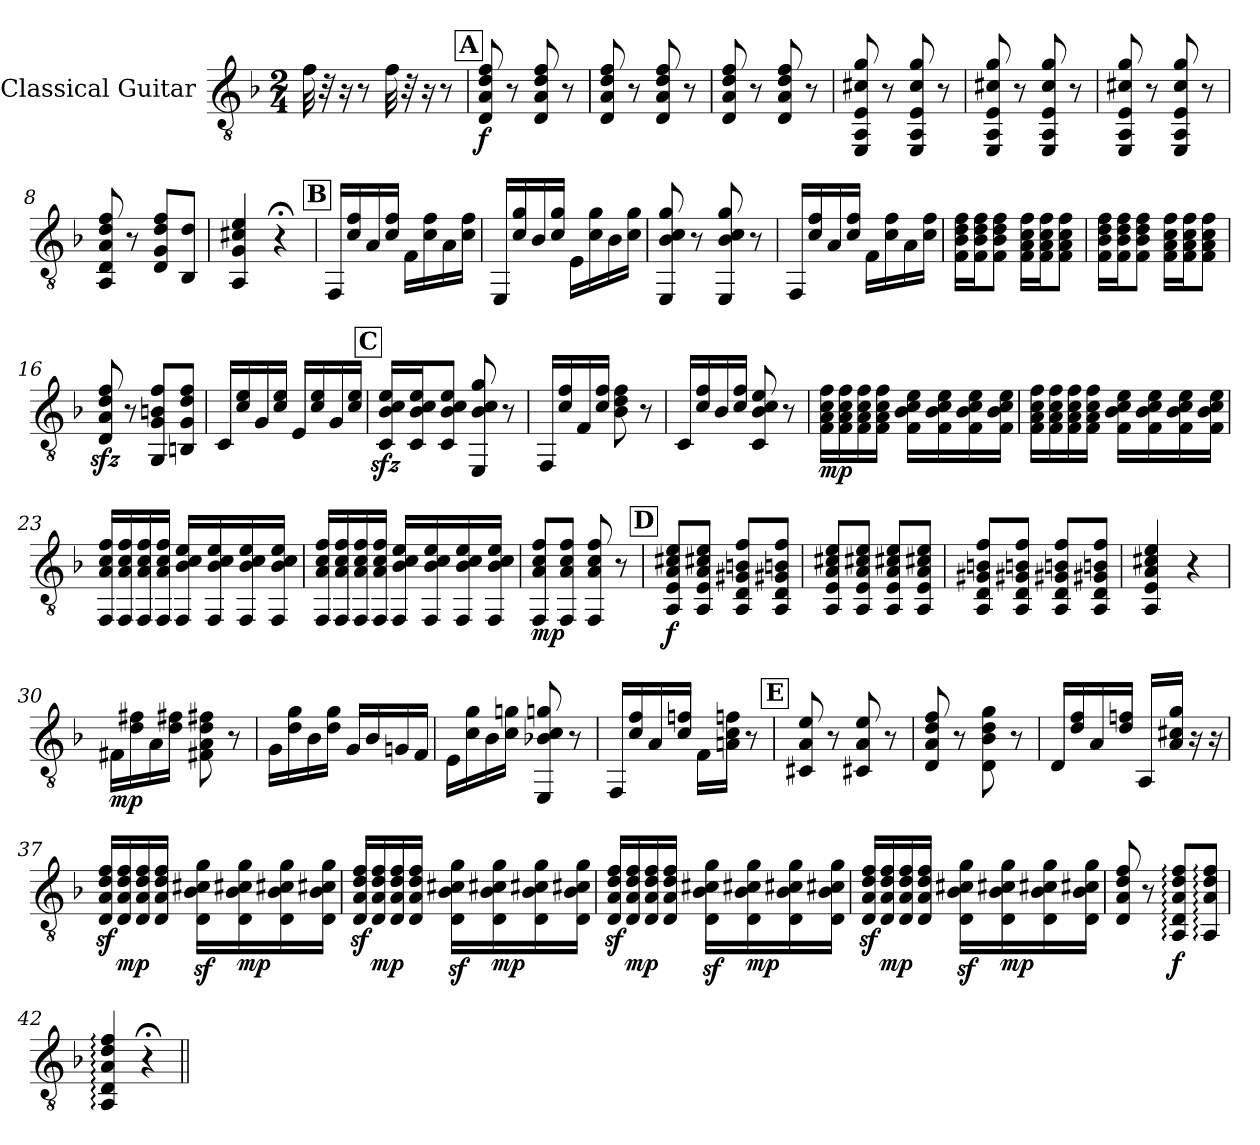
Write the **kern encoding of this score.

**kern	**dynam
*part1	*part1
*staff1	*staff1
*I"Classical Guitar	*
*I'Guit.	*
*clefGv2	*
*k[b-]	*
*M2/4	*
*MM31	*
=1	=1
32f\	.
32r	.
16r	.
8r	.
32f\	.
32r	.
16r	.
8r	.
!!LO:REH:place=s1:a:B:fs=14:t=A
=2	=2
!	!LO:DY:b
8D/ 8A/ 8d/ 8f/	f
8r	.
8D/ 8A/ 8d/ 8f/	.
8r	.
=3	=3
8D/ 8A/ 8d/ 8f/	.
8r	.
8D/ 8A/ 8d/ 8f/	.
8r	.
=4	=4
8D/ 8A/ 8d/ 8f/	.
8r	.
8D/ 8A/ 8d/ 8f/	.
8r	.
=5	=5
8EE/ 8AA/ 8E/ 8c#X/ 8g/	.
8r	.
8EE/ 8AA/ 8E/ 8c#/ 8g/	.
8r	.
=6	=6
8EE/ 8AA/ 8E/ 8c#X/ 8g/	.
8r	.
8EE/ 8AA/ 8E/ 8c#/ 8g/	.
8r	.
=7	=7
8EE/ 8AA/ 8E/ 8c#X/ 8g/	.
8r	.
8EE/ 8AA/ 8E/ 8c#/ 8g/	.
8r	.
!!LO:LB:g=z
=8	=8
8AA/ 8D/ 8A/ 8d/ 8f/	.
8r	.
8D/ 8G/ 8d/ 8f/L	.
8BB-/ 8d/J	.
=9	=9
4AA/ 4G/ 4c#X/ 4e/	.
4r;<	.
!!LO:REH:place=s1:a:B:fs=14:t=B
=10	=10
16FF/LL	.
16c/ 16f/	.
16A/	.
16c/ 16f/JJ	.
16F\LL	.
16c\ 16f\	.
16A\	.
16c\ 16f\JJ	.
=11	=11
16EE/LL	.
16c/ 16g/	.
16B-/	.
16c/ 16g/JJ	.
16E\LL	.
16c\ 16g\	.
16B-\	.
16c\ 16g\JJ	.
=12	=12
8EE/ 8B-/ 8c/ 8g/	.
8r	.
8EE/ 8B-/ 8c/ 8g/	.
8r	.
=13	=13
16FF/LL	.
16c/ 16f/	.
16A/	.
16c/ 16f/JJ	.
16F\LL	.
16c\ 16f\	.
16A\	.
16c\ 16f\JJ	.
=14	=14
16F\ 16B-\ 16d\ 16f\LL	.
16F\ 16B-\ 16d\ 16f\J	.
8F\ 8B-\ 8d\ 8f\J	.
16F\ 16A\ 16c\ 16f\LL	.
16F\ 16A\ 16c\ 16f\J	.
8F\ 8A\ 8c\ 8f\J	.
!!LO:LB:g=z
=15	=15
16F\ 16B-\ 16d\ 16f\LL	.
16F\ 16B-\ 16d\ 16f\J	.
8F\ 8B-\ 8d\ 8f\J	.
16F\ 16A\ 16c\ 16f\LL	.
16F\ 16A\ 16c\ 16f\J	.
8F\ 8A\ 8c\ 8f\J	.
=16	=16
8D/zz< 8A/zz< 8d/zz< 8f/zz<	.
8r	.
8GG/ 8G/ 8Bn/ 8f/L	.
8BBn/ 8G/ 8d/ 8f/J	.
=17	=17
16C/LL	.
16c/ 16e/	.
16G/	.
16c/ 16e/JJ	.
16E/LL	.
16c/ 16e/	.
16G/	.
16c/ 16e/JJ	.
!!LO:REH:place=s1:a:B:fs=14:t=C
=18	=18
16C/zz< 16B-/zz< 16c/zz< 16e/zz<LL	.
16C/ 16B-/ 16c/ 16e/J	.
8C/ 8B-/ 8c/ 8e/J	.
8EE/ 8B-/ 8c/ 8g/	.
8r	.
=19	=19
16FF/LL	.
16c/ 16f/	.
16F/	.
16c/ 16f/JJ	.
8B-\ 8d\ 8f\	.
8r	.
=20	=20
16C/LL	.
16c/ 16f/	.
16B-/	.
16c/ 16f/JJ	.
8C/ 8B-/ 8c/ 8e/	.
8r	.
!!LO:LB:g=z
=21	=21
!	!LO:DY:b
16F\ 16A\ 16c\ 16f\LL	mp
16F\ 16A\ 16c\ 16f\	.
16F\ 16A\ 16c\ 16f\	.
16F\ 16A\ 16c\ 16f\JJ	.
16F\ 16B-\ 16c\ 16e\LL	.
16F\ 16B-\ 16c\ 16e\	.
16F\ 16B-\ 16c\ 16e\	.
16F\ 16B-\ 16c\ 16e\JJ	.
=22	=22
16F\ 16A\ 16c\ 16f\LL	.
16F\ 16A\ 16c\ 16f\	.
16F\ 16A\ 16c\ 16f\	.
16F\ 16A\ 16c\ 16f\JJ	.
16F\ 16B-\ 16c\ 16e\LL	.
16F\ 16B-\ 16c\ 16e\	.
16F\ 16B-\ 16c\ 16e\	.
16F\ 16B-\ 16c\ 16e\JJ	.
=23	=23
16FF/ 16A/ 16c/ 16f/LL	.
16FF/ 16A/ 16c/ 16f/	.
16FF/ 16A/ 16c/ 16f/	.
16FF/ 16A/ 16c/ 16f/JJ	.
16FF/ 16B-/ 16c/ 16e/LL	.
16FF/ 16B-/ 16c/ 16e/	.
16FF/ 16B-/ 16c/ 16e/	.
16FF/ 16B-/ 16c/ 16e/JJ	.
!!LO:LB:g=z
=24	=24
16FF/ 16A/ 16c/ 16f/LL	.
16FF/ 16A/ 16c/ 16f/	.
16FF/ 16A/ 16c/ 16f/	.
16FF/ 16A/ 16c/ 16f/JJ	.
16FF/ 16B-/ 16c/ 16e/LL	.
16FF/ 16B-/ 16c/ 16e/	.
16FF/ 16B-/ 16c/ 16e/	.
16FF/ 16B-/ 16c/ 16e/JJ	.
=25	=25
!	!LO:DY:b
8FF/ 8A/ 8c/ 8f/L	mp
8FF/ 8A/ 8c/ 8f/J	.
8FF/ 8A/ 8c/ 8f/	.
8r	.
!!LO:REH:place=s1:a:B:fs=14:t=D
=26	=26
!	!LO:DY:b
8AA/ 8E/ 8A/ 8c#X/ 8e/L	f
8AA/ 8E/ 8A/ 8c#X/ 8e/J	.
8AA/ 8D/ 8G#X/ 8Bn/ 8f/L	.
8AA/ 8D/ 8G#X/ 8Bn/ 8f/J	.
=27	=27
8AA/ 8E/ 8A/ 8c#X/ 8e/L	.
8AA/ 8E/ 8A/ 8c#X/ 8e/J	.
8AA/ 8E/ 8A/ 8c#X/ 8e/L	.
8AA/ 8E/ 8A/ 8c#X/ 8e/J	.
=28	=28
8AA/ 8D/ 8G#X/ 8Bn/ 8f/L	.
8AA/ 8D/ 8G#X/ 8Bn/ 8f/J	.
8AA/ 8D/ 8G#X/ 8Bn/ 8f/L	.
8AA/ 8D/ 8G#X/ 8Bn/ 8f/J	.
!!LO:LB:g=z
=29	=29
4AA/ 4E/ 4A/ 4c#X/ 4e/	.
4r	.
=30	=30
!	!LO:DY:b
16F#X\LL	mp
16d\ 16f#X\	.
16A\	.
16d\ 16f#X\JJ	.
8F#X\ 8A\ 8d\ 8f#X\	.
8r	.
=31	=31
16G\LL	.
16d\ 16g\	.
16B-\	.
16d\ 16g\JJ	.
16G/LL	.
16B-/	.
16Gn/	.
16F/JJ	.
=32	=32
16E\LL	.
16c\ 16g\	.
16B-\	.
16c\ 16gn\JJ	.
8EE/ 8B-X/ 8c/ 8gn/	.
8r	.
=33	=33
16FF/LL	.
16c/ 16f/	.
16A/	.
16c/ 16fn/JJ	.
16F\LL	.
16An\ 16c\ 16fn\JJ	.
8r	.
!!LO:REH:place=s1:a:B:fs=14:t=E
=34	=34
8C#X/ 8A/ 8e/	.
8r	.
8C#X/ 8A/ 8e/	.
8r	.
=35	=35
8D/ 8A/ 8d/ 8f/	.
8r	.
8D\ 8B-\ 8d\ 8g\	.
8r	.
!!LO:LB:g=z
=36	=36
16D/LL	.
16d/ 16f/	.
16A/	.
16d/ 16fn/JJ	.
16AA/LL	.
16A/ 16c#X/ 16g/JJ	.
16r	.
16r	.
=37	=37
16D/z< 16A/z< 16d/z< 16f/z<LL	.
!	!LO:DY:b
16D/ 16A/ 16d/ 16f/	mp
16D/ 16A/ 16d/ 16f/	.
16D/ 16A/ 16d/ 16f/JJ	.
16D\z< 16B-\z< 16c#X\z< 16g\z<LL	.
!	!LO:DY:b
16D\ 16B-\ 16c#X\ 16g\	mp
16D\ 16B-\ 16c#X\ 16g\	.
16D\ 16B-\ 16c#X\ 16g\JJ	.
=38	=38
16D/z< 16A/z< 16d/z< 16f/z<LL	.
!	!LO:DY:b
16D/ 16A/ 16d/ 16f/	mp
16D/ 16A/ 16d/ 16f/	.
16D/ 16A/ 16d/ 16f/JJ	.
16D\z< 16B-\z< 16c#X\z< 16g\z<LL	.
!	!LO:DY:b
16D\ 16B-\ 16c#X\ 16g\	mp
16D\ 16B-\ 16c#X\ 16g\	.
16D\ 16B-\ 16c#X\ 16g\JJ	.
!!LO:LB:g=z
=39	=39
16D/z< 16A/z< 16d/z< 16f/z<LL	.
!	!LO:DY:b
16D/ 16A/ 16d/ 16f/	mp
16D/ 16A/ 16d/ 16f/	.
16D/ 16A/ 16d/ 16f/JJ	.
16D\z< 16B-\z< 16c#X\z< 16g\z<LL	.
!	!LO:DY:b
16D\ 16B-\ 16c#X\ 16g\	mp
16D\ 16B-\ 16c#X\ 16g\	.
16D\ 16B-\ 16c#X\ 16g\JJ	.
=40	=40
16D/z< 16A/z< 16d/z< 16f/z<LL	.
!	!LO:DY:b
16D/ 16A/ 16d/ 16f/	mp
16D/ 16A/ 16d/ 16f/	.
16D/ 16A/ 16d/ 16f/JJ	.
16D\z< 16B-\z< 16c#X\z< 16g\z<LL	.
!	!LO:DY:b
16D\ 16B-\ 16c#X\ 16g\	mp
16D\ 16B-\ 16c#X\ 16g\	.
16D\ 16B-\ 16c#X\ 16g\JJ	.
=41	=41
8D/ 8A/ 8d/ 8f/	.
8r	.
!	!LO:DY:b
8AA/: 8D/: 8A/: 8d/: 8f/:L	f
8AA/: 8A/: 8d/: 8f/:J	.
=42	=42
4AA/: 4D/: 4A/: 4d/: 4f/:	.
4r;<	.
=||	=||
*-	*-
